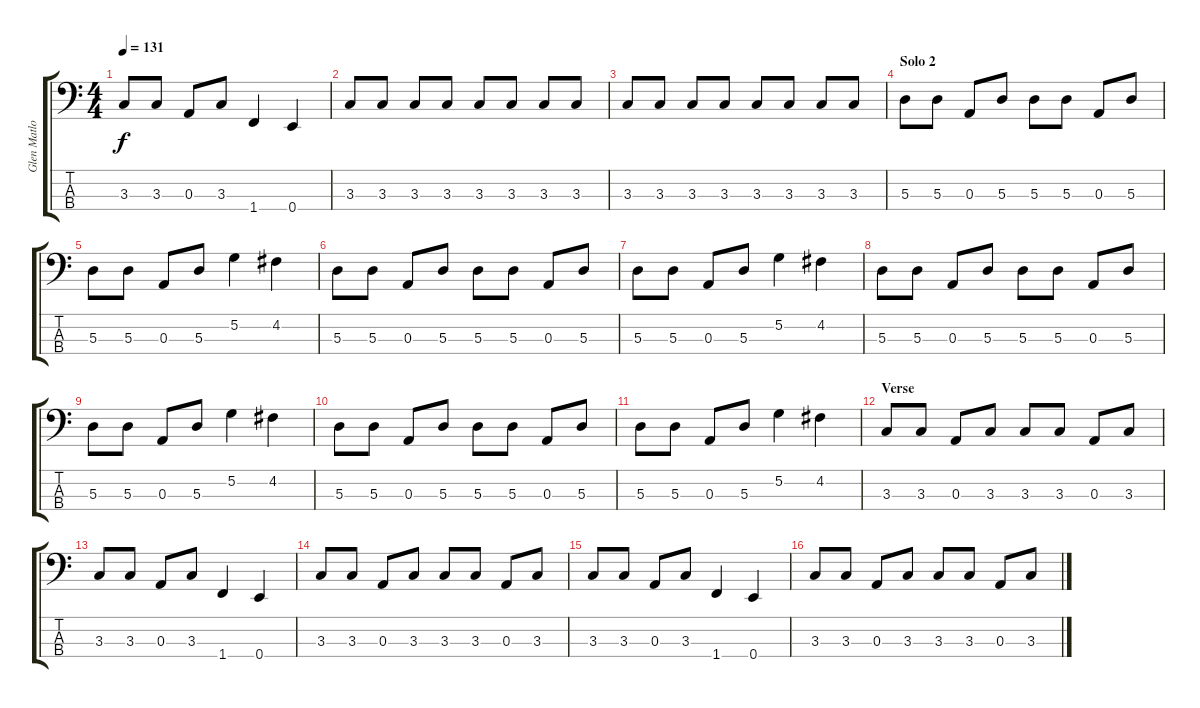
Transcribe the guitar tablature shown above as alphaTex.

\track ("Glen Matlock" "Glen Matlo") {instrument electricbasspick}
\staff {score tabs}
\tuning (G2 D2 A1 E1) {hide}
\ts (4 4)
\tempo 131
\clef f4
\ks c
3.3.8{dy f} 3.3.8 0.3.8 3.3.8 1.4.4 0.4.4 |
3.3.8 3.3.8 3.3.8 3.3.8 3.3.8 3.3.8 3.3.8 3.3.8 |
3.3.8 3.3.8 3.3.8 3.3.8 3.3.8 3.3.8 3.3.8 3.3.8 |
\section ("" "Solo 2")
5.3.8 5.3.8 0.3.8 5.3.8 5.3.8 5.3.8 0.3.8 5.3.8 |
5.3.8 5.3.8 0.3.8 5.3.8 5.2.4 4.2.4 |
5.3.8 5.3.8 0.3.8 5.3.8 5.3.8 5.3.8 0.3.8 5.3.8 |
5.3.8 5.3.8 0.3.8 5.3.8 5.2.4 4.2.4 |
5.3.8 5.3.8 0.3.8 5.3.8 5.3.8 5.3.8 0.3.8 5.3.8 |
5.3.8 5.3.8 0.3.8 5.3.8 5.2.4 4.2.4 |
5.3.8 5.3.8 0.3.8 5.3.8 5.3.8 5.3.8 0.3.8 5.3.8 |
5.3.8 5.3.8 0.3.8 5.3.8 5.2.4 4.2.4 |
\section ("" "Verse")
3.3.8 3.3.8 0.3.8 3.3.8 3.3.8 3.3.8 0.3.8 3.3.8 |
3.3.8 3.3.8 0.3.8 3.3.8 1.4.4 0.4.4 |
3.3.8 3.3.8 0.3.8 3.3.8 3.3.8 3.3.8 0.3.8 3.3.8 |
3.3.8 3.3.8 0.3.8 3.3.8 1.4.4 0.4.4 |
3.3.8 3.3.8 0.3.8 3.3.8 3.3.8 3.3.8 0.3.8 3.3.8
